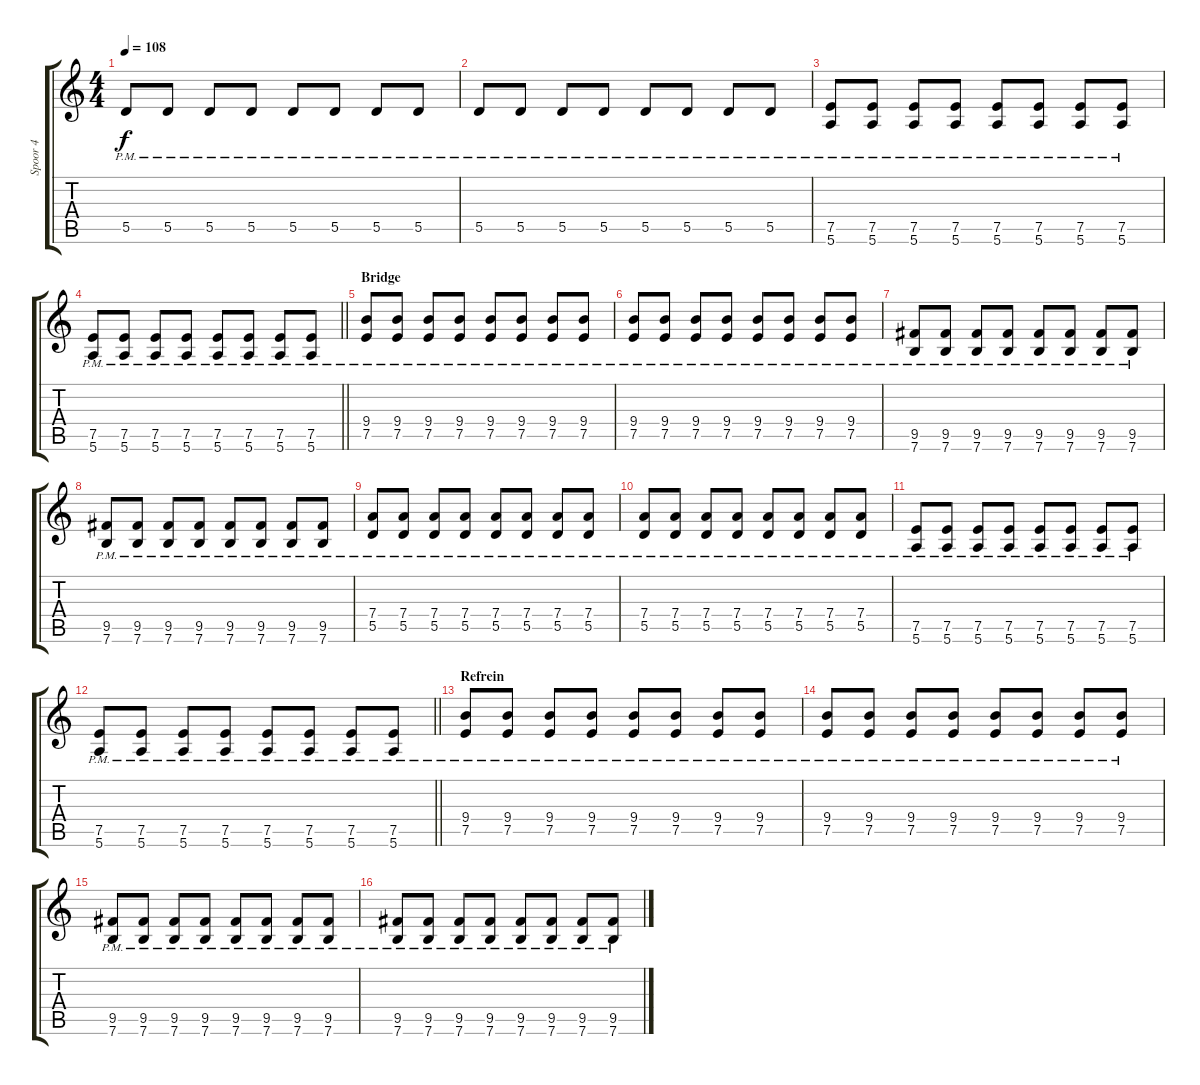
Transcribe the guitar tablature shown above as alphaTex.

\track ("Spoor 4" "Spoor 4") {instrument distortionguitar}
\staff {score tabs}
\tuning (E4 B3 G3 D3 A2 E2) {hide}
\ts (4 4)
\tempo 108
\clef g2
\ks c
5.5{pm}.8{dy f} 5.5{pm}.8 5.5{pm}.8 5.5{pm}.8 5.5{pm}.8 5.5{pm}.8 5.5{pm}.8 5.5{pm}.8 |
5.5{pm}.8 5.5{pm}.8 5.5{pm}.8 5.5{pm}.8 5.5{pm}.8 5.5{pm}.8 5.5{pm}.8 5.5{pm}.8 |
(7.5{pm} 5.6{pm}).8 (7.5{pm} 5.6{pm}).8 (7.5{pm} 5.6{pm}).8 (7.5{pm} 5.6{pm}).8 (7.5{pm} 5.6{pm}).8 (7.5{pm} 5.6{pm}).8 (7.5{pm} 5.6{pm}).8 (7.5{pm} 5.6{pm}).8 |
\barLineRight lightlight
(7.5{pm} 5.6{pm}).8 (7.5{pm} 5.6{pm}).8 (7.5{pm} 5.6{pm}).8 (7.5{pm} 5.6{pm}).8 (7.5{pm} 5.6{pm}).8 (7.5{pm} 5.6{pm}).8 (7.5{pm} 5.6{pm}).8 (7.5{pm} 5.6{pm}).8 |
\section ("" "Bridge")
(9.4{pm} 7.5{pm}).8 (9.4{pm} 7.5{pm}).8 (9.4{pm} 7.5{pm}).8 (9.4{pm} 7.5{pm}).8 (9.4{pm} 7.5{pm}).8 (9.4{pm} 7.5{pm}).8 (9.4{pm} 7.5{pm}).8 (9.4{pm} 7.5{pm}).8 |
(9.4{pm} 7.5{pm}).8 (9.4{pm} 7.5{pm}).8 (9.4{pm} 7.5{pm}).8 (9.4{pm} 7.5{pm}).8 (9.4{pm} 7.5{pm}).8 (9.4{pm} 7.5{pm}).8 (9.4{pm} 7.5{pm}).8 (9.4{pm} 7.5{pm}).8 |
(9.5{pm} 7.6{pm}).8 (9.5{pm} 7.6{pm}).8 (9.5{pm} 7.6{pm}).8 (9.5{pm} 7.6{pm}).8 (9.5{pm} 7.6{pm}).8 (9.5{pm} 7.6{pm}).8 (9.5{pm} 7.6{pm}).8 (9.5{pm} 7.6{pm}).8 |
(9.5{pm} 7.6{pm}).8 (9.5{pm} 7.6{pm}).8 (9.5{pm} 7.6{pm}).8 (9.5{pm} 7.6{pm}).8 (9.5{pm} 7.6{pm}).8 (9.5{pm} 7.6{pm}).8 (9.5{pm} 7.6{pm}).8 (9.5{pm} 7.6{pm}).8 |
(7.4{pm} 5.5{pm}).8 (7.4{pm} 5.5{pm}).8 (7.4{pm} 5.5{pm}).8 (7.4{pm} 5.5{pm}).8 (7.4{pm} 5.5{pm}).8 (7.4{pm} 5.5{pm}).8 (7.4{pm} 5.5{pm}).8 (7.4{pm} 5.5{pm}).8 |
(7.4{pm} 5.5{pm}).8 (7.4{pm} 5.5{pm}).8 (7.4{pm} 5.5{pm}).8 (7.4{pm} 5.5{pm}).8 (7.4{pm} 5.5{pm}).8 (7.4{pm} 5.5{pm}).8 (7.4{pm} 5.5{pm}).8 (7.4{pm} 5.5{pm}).8 |
(7.5{pm} 5.6{pm}).8 (7.5{pm} 5.6{pm}).8 (7.5{pm} 5.6{pm}).8 (7.5{pm} 5.6{pm}).8 (7.5{pm} 5.6{pm}).8 (7.5{pm} 5.6{pm}).8 (7.5{pm} 5.6{pm}).8 (7.5{pm} 5.6{pm}).8 |
\barLineRight lightlight
(7.5{pm} 5.6{pm}).8 (7.5{pm} 5.6{pm}).8 (7.5{pm} 5.6{pm}).8 (7.5{pm} 5.6{pm}).8 (7.5{pm} 5.6{pm}).8 (7.5{pm} 5.6{pm}).8 (7.5{pm} 5.6{pm}).8 (7.5{pm} 5.6{pm}).8 |
\section ("" "Refrein")
(9.4{pm} 7.5{pm}).8 (9.4{pm} 7.5{pm}).8 (9.4{pm} 7.5{pm}).8 (9.4{pm} 7.5{pm}).8 (9.4{pm} 7.5{pm}).8 (9.4{pm} 7.5{pm}).8 (9.4{pm} 7.5{pm}).8 (9.4{pm} 7.5{pm}).8 |
(9.4{pm} 7.5{pm}).8 (9.4{pm} 7.5{pm}).8 (9.4{pm} 7.5{pm}).8 (9.4{pm} 7.5{pm}).8 (9.4{pm} 7.5{pm}).8 (9.4{pm} 7.5{pm}).8 (9.4{pm} 7.5{pm}).8 (9.4{pm} 7.5{pm}).8 |
(9.5{pm} 7.6{pm}).8 (9.5{pm} 7.6{pm}).8 (9.5{pm} 7.6{pm}).8 (9.5{pm} 7.6{pm}).8 (9.5{pm} 7.6{pm}).8 (9.5{pm} 7.6{pm}).8 (9.5{pm} 7.6{pm}).8 (9.5{pm} 7.6{pm}).8 |
(9.5{pm} 7.6{pm}).8 (9.5{pm} 7.6{pm}).8 (9.5{pm} 7.6{pm}).8 (9.5{pm} 7.6{pm}).8 (9.5{pm} 7.6{pm}).8 (9.5{pm} 7.6{pm}).8 (9.5{pm} 7.6{pm}).8 (9.5{pm} 7.6{pm}).8
